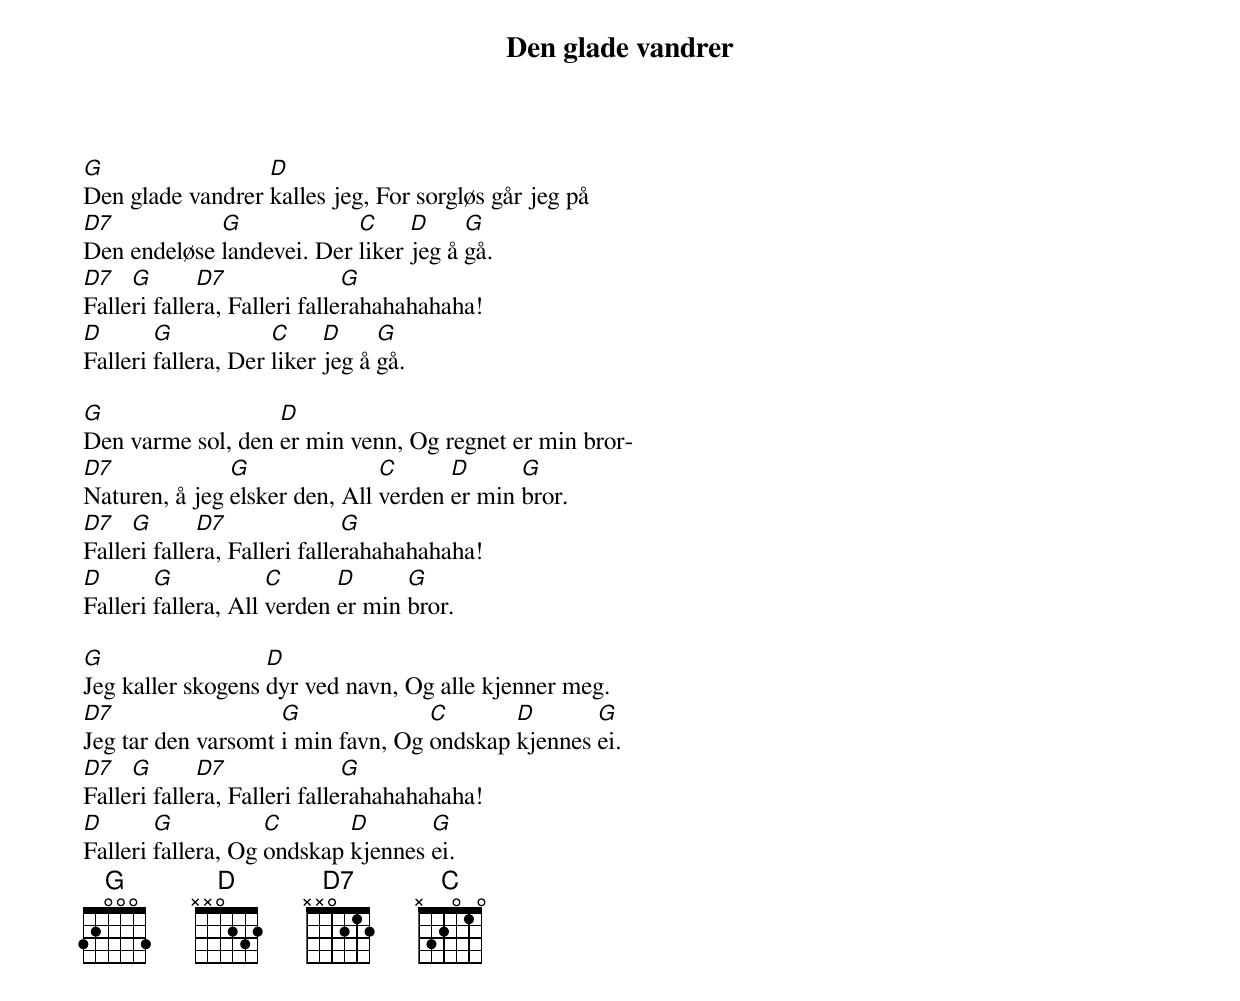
{title: Den glade vandrer}
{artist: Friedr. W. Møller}
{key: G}

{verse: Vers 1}
[G]Den glade vandrer [D]kalles jeg, For sorgløs går jeg på
[D7]Den endeløse [G]landevei. Der [C]liker [D]jeg å [G]gå.
[D7]Falle[G]ri falle[D7]ra, Falleri falle[G]rahahahahaha!
[D]Falleri [G]fallera, Der [C]liker [D]jeg å [G]gå.

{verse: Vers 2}
[G]Den varme sol, den [D]er min venn, Og regnet er min bror-
[D7]Naturen, å jeg [G]elsker den, All [C]verden [D]er min [G]bror.
[D7]Falle[G]ri falle[D7]ra, Falleri falle[G]rahahahahaha!
[D]Falleri [G]fallera, All [C]verden [D]er min [G]bror.

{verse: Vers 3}
[G]Jeg kaller skogens [D]dyr ved navn, Og alle kjenner meg.
[D7]Jeg tar den varsomt [G]i min favn, Og [C]ondskap [D]kjennes [G]ei.
[D7]Falle[G]ri falle[D7]ra, Falleri falle[G]rahahahahaha!
[D]Falleri [G]fallera, Og [C]ondskap [D]kjennes [G]ei.
